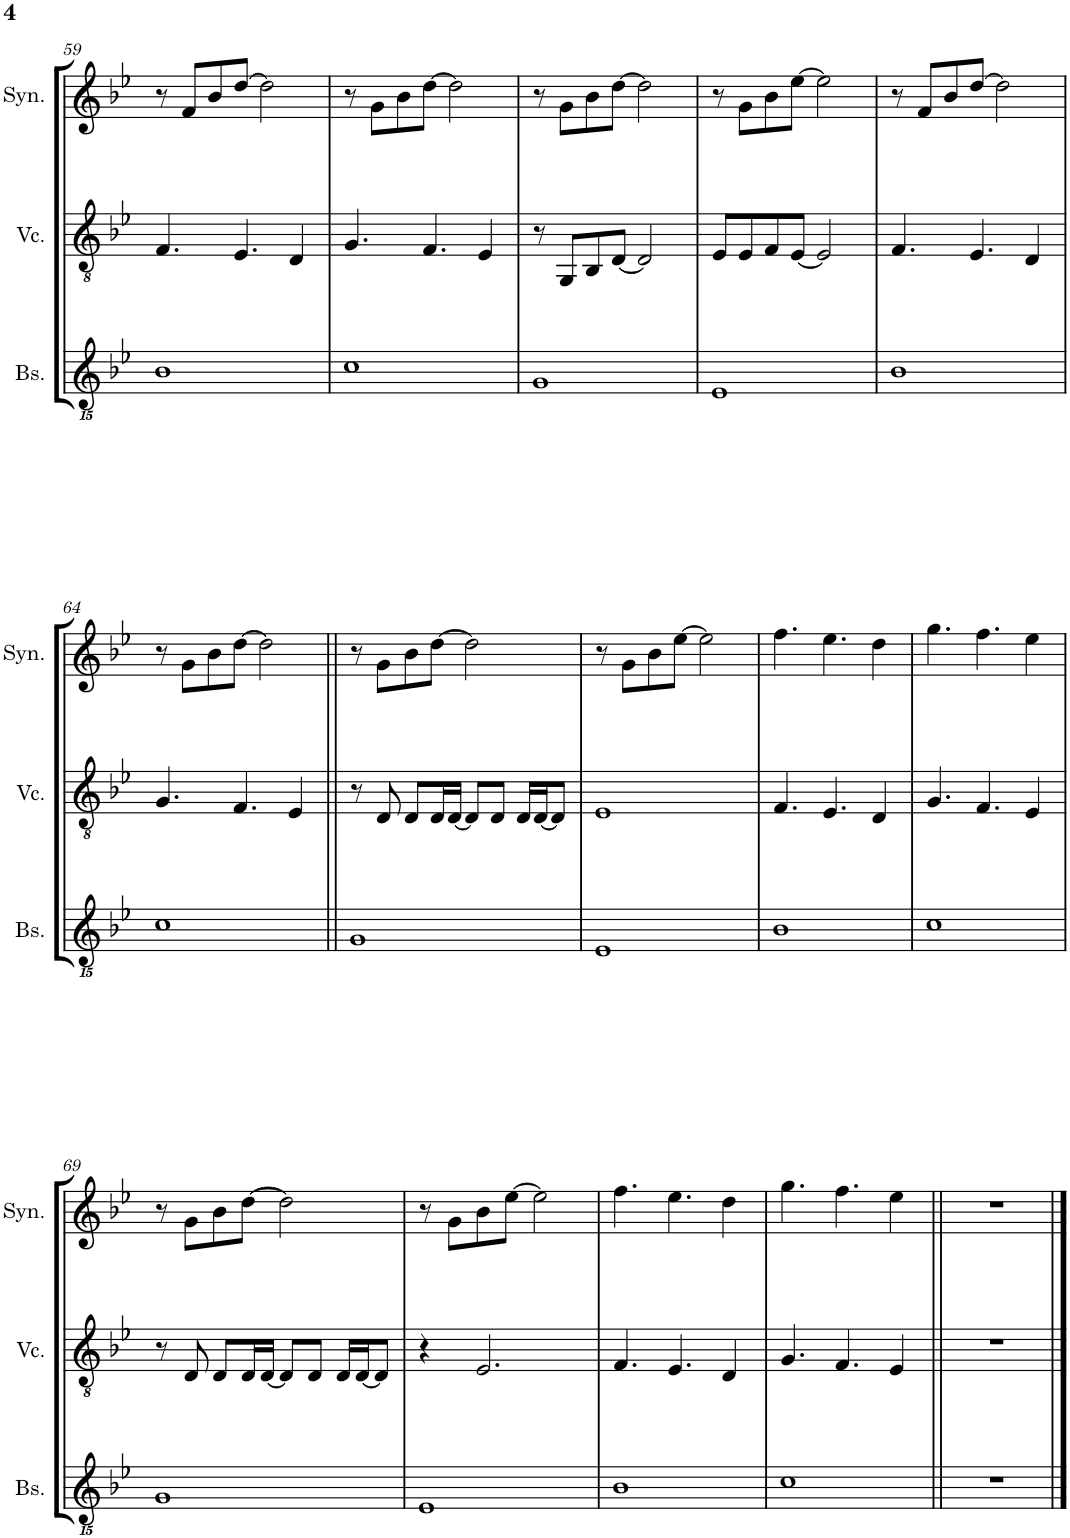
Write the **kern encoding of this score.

**kern	**kern	**kern
*part3	*part2	*part1
*staff3	*staff2	*staff1
*I"Bass	*I"Voice	*I"Synth
*I'Bs.	*I'Vc.	*I'Syn.
!!LO:PB:g=z
*clefGvv2	*clefGv2	*clefG2
*	*	*Trd1c2
*k[b-e-]	*k[b-e-]	*k[b-e-]
*M4/4	*M4/4	*M4/4
=59	=59	=59
1BB-	4.F/	8r
.	.	8f/L
.	.	8b-/
.	4.E-/	[8dd/J
.	.	2dd\]
.	4D/	.
=60	=60	=60
1C	4.G/	8r
.	.	8g\L
.	.	8b-\
.	4.F/	[8dd\J
.	.	2dd\]
.	4E-/	.
=61	=61	=61
1GG	8r	8r
.	8GG/L	8g\L
.	8BB-/	8b-\
.	[8D/J	[8dd\J
.	2D/]	2dd\]
=62	=62	=62
1EE-	8E-/L	8r
.	8E-/	8g\L
.	8F/	8b-\
.	[8E-/J	[8ee-\J
.	2E-/]	2ee-\]
=63	=63	=63
1BB-	4.F/	8r
.	.	8f/L
.	.	8b-/
.	4.E-/	[8dd/J
.	.	2dd\]
.	4D/	.
!!LO:LB:g=z
=64	=64	=64
1C	4.G/	8r
.	.	8g\L
.	.	8b-\
.	4.F/	[8dd\J
.	.	2dd\]
.	4E-/	.
=65||	=65||	=65||
1GG	8r	8r
.	8D/	8g\L
.	8D/L	8b-\
.	16D/L	[8dd\J
.	[16D/JJ	.
.	8D/L]	2dd\]
.	8D/J	.
.	16D/LL	.
.	[16D/J	.
.	8D/J]	.
=66	=66	=66
1EE-	1E-	8r
.	.	8g\L
.	.	8b-\
.	.	[8ee-\J
.	.	2ee-\]
=67	=67	=67
1BB-	4.F/	4.ff\
.	4.E-/	4.ee-\
.	4D/	4dd\
=68	=68	=68
1C	4.G/	4.gg\
.	4.F/	4.ff\
.	4E-/	4ee-\
!!LO:LB:g=z
=69	=69	=69
1GG	8r	8r
.	8D/	8g\L
.	8D/L	8b-\
.	16D/L	[8dd\J
.	[16D/JJ	.
.	8D/L]	2dd\]
.	8D/J	.
.	16D/LL	.
.	[16D/J	.
.	8D/J]	.
=70	=70	=70
1EE-	4r	8r
.	.	8g\L
.	2.E-/	8b-\
.	.	[8ee-\J
.	.	2ee-\]
=71	=71	=71
1BB-	4.F/	4.ff\
.	4.E-/	4.ee-\
.	4D/	4dd\
=72	=72	=72
1C	4.G/	4.gg\
.	4.F/	4.ff\
.	4E-/	4ee-\
=73||	=73||	=73||
1r	1r	1r
==	==	==
*-	*-	*-
